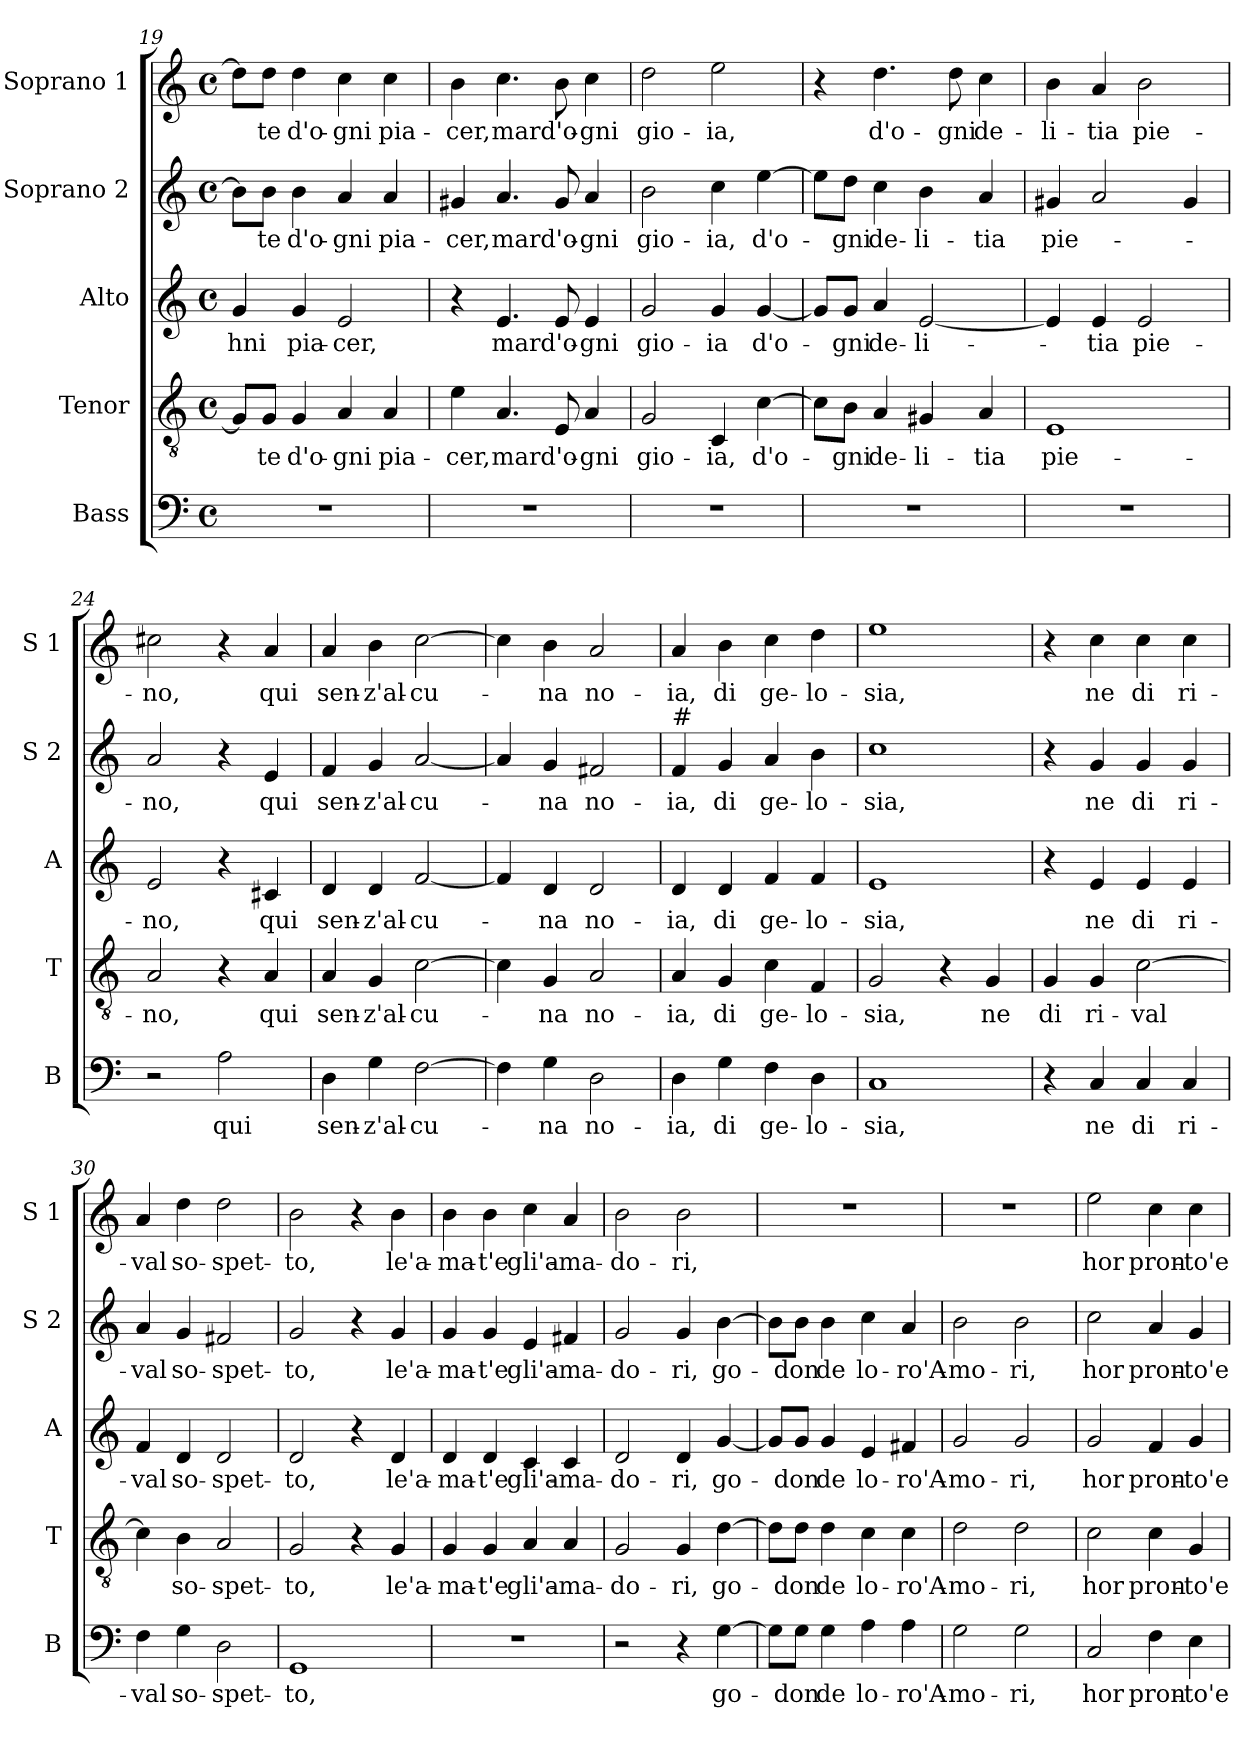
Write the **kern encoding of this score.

**kern	**text	**kern	**text	**kern	**text	**kern	**text	**kern	**text
*part5	*part5	*part4	*part4	*part3	*part3	*part2	*part2	*part1	*part1
*staff5	*staff5	*staff4	*staff4	*staff3	*staff3	*staff2	*staff2	*staff1	*staff1
*I"Bass	*	*I"Tenor	*	*I"Alto	*	*I"Soprano 2	*	*I"Soprano 1	*
*I'B	*	*I'T	*	*I'A	*	*I'S 2	*	*I'S 1	*
*clefF4	*	*clefGv2	*	*clefG2	*	*clefG2	*	*clefG2	*
*k[]	*	*k[]	*	*k[]	*	*k[]	*	*k[]	*
*C:	*	*C:	*	*C:	*	*C:	*	*C:	*
*M4/4	*	*M4/4	*	*M4/4	*	*M4/4	*	*M4/4	*
*met(c)	*	*met(c)	*	*met(c)	*	*met(c)	*	*met(c)	*
=19	=19	=19	=19	=19	=19	=19	=19	=19	=19
!	!	!	!	!	!LO:LY:b	!	!	!	!
1r	.	8G/L]	.	4g/	-hni	8b\L]	.	8dd\L]	.
!	!	!	!LO:LY:b	!	!	!	!LO:LY:b	!	!LO:LY:b
.	.	8G/J	-te	.	.	8b\J	-te	8dd\J	-te
!	!	!	!LO:LY:b	!	!LO:LY:b	!	!LO:LY:b	!	!LO:LY:b
.	.	4G/	d'o-	4g/	pia-	4b\	d'o-	4dd\	d'o-
!	!	!	!LO:LY:b	!	!LO:LY:b	!	!LO:LY:b	!	!LO:LY:b
.	.	4A/	-gni	2e/	-cer,	4a/	-gni	4cc\	-gni
!	!	!	!LO:LY:b	!	!	!	!LO:LY:b	!	!LO:LY:b
.	.	4A/	pia-	.	.	4a/	pia-	4cc\	pia-
=20	=20	=20	=20	=20	=20	=20	=20	=20	=20
!	!	!	!LO:LY:b	!	!	!	!LO:LY:b	!	!LO:LY:b
1r	.	4e\	-cer,	4r	.	4g#X/	-cer,	4b\	-cer,
!	!	!	!LO:LY:b	!	!LO:LY:b	!	!LO:LY:b	!	!LO:LY:b
.	.	4.A/	mar	4.e/	mar	4.a/	mar	4.cc\	mar
!	!	!	!LO:LY:b	!	!LO:LY:b	!	!LO:LY:b	!	!LO:LY:b
.	.	8E/	d'o-	8e/	d'o-	8g#/	d'o-	8b\	d'o-
!	!	!	!LO:LY:b	!	!LO:LY:b	!	!LO:LY:b	!	!LO:LY:b
.	.	4A/	-gni	4e/	-gni	4a/	-gni	4cc\	-gni
=21	=21	=21	=21	=21	=21	=21	=21	=21	=21
!	!	!	!LO:LY:b	!	!LO:LY:b	!	!LO:LY:b	!	!LO:LY:b
1r	.	2G/	gio-	2g/	gio-	2b\	gio-	2dd\	gio-
!	!	!	!LO:LY:b	!	!LO:LY:b	!	!LO:LY:b	!	!LO:LY:b
.	.	4C/	-ia,	4g/	-ia	4cc\	-ia,	2ee\	-ia,
!	!	!	!LO:LY:b	!	!LO:LY:b	!	!LO:LY:b	!	!
.	.	[4c\	d'o-	[4g/	d'o-	[4ee\	d'o-	.	.
=22	=22	=22	=22	=22	=22	=22	=22	=22	=22
1r	.	8c\L]	.	8g/L]	.	8ee\L]	.	4r	.
!	!	!	!LO:LY:b	!	!LO:LY:b	!	!LO:LY:b	!	!
.	.	8B\J	-gni	8g/J	-gni	8dd\J	-gni	.	.
!	!	!	!LO:LY:b	!	!LO:LY:b	!	!LO:LY:b	!	!LO:LY:b
.	.	4A/	de-	4a/	de-	4cc\	de-	4.dd\	d'o-
!	!	!	!LO:LY:b	!	!LO:LY:b	!	!LO:LY:b	!	!
.	.	4G#X/	-li-	[2e/	-li-	4b\	-li-	.	.
!	!	!	!	!	!	!	!	!	!LO:LY:b
.	.	.	.	.	.	.	.	8dd\	-gni
!	!	!	!LO:LY:b	!	!	!	!LO:LY:b	!	!LO:LY:b
.	.	4A/	-tia	.	.	4a/	-tia	4cc\	de-
=23	=23	=23	=23	=23	=23	=23	=23	=23	=23
!	!	!	!LO:LY:b	!	!	!	!LO:LY:b	!	!LO:LY:b
1r	.	1E	pie-	4e/]	.	4g#X/	pie-	4b\	-li-
!	!	!	!	!	!LO:LY:b	!	!	!	!LO:LY:b
.	.	.	.	4e/	-tia	2a/	.	4a/	-tia
!	!	!	!	!	!LO:LY:b	!	!	!	!LO:LY:b
.	.	.	.	2e/	pie-	.	.	2b\	pie-
.	.	.	.	.	.	4g#/	.	.	.
!!LO:LB:g=z
=24	=24	=24	=24	=24	=24	=24	=24	=24	=24
!	!	!	!LO:LY:b	!	!LO:LY:b	!	!LO:LY:b	!	!LO:LY:b
2r	.	2A/	-no,	2e/	-no,	2a/	-no,	2cc#X\	-no,
!	!LO:LY:b	!	!	!	!	!	!	!	!
2A\	qui	4r	.	4r	.	4r	.	4r	.
!	!	!	!LO:LY:b	!	!LO:LY:b	!	!LO:LY:b	!	!LO:LY:b
.	.	4A/	qui	4c#X/	qui	4e/	qui	4a/	qui
=25	=25	=25	=25	=25	=25	=25	=25	=25	=25
!	!LO:LY:b	!	!LO:LY:b	!	!LO:LY:b	!	!LO:LY:b	!	!LO:LY:b
4D\	sen-	4A/	sen-	4d/	sen-	4f/	sen-	4a/	sen-
!	!LO:LY:b	!	!LO:LY:b	!	!LO:LY:b	!	!LO:LY:b	!	!LO:LY:b
4G\	-z'al-	4G/	-z'al-	4d/	-z'al-	4g/	-z'al-	4b\	-z'al-
!	!LO:LY:b	!	!LO:LY:b	!	!LO:LY:b	!	!LO:LY:b	!	!LO:LY:b
[2F\	-cu-	[2c\	-cu-	[2f/	-cu-	[2a/	-cu-	[2cc\	-cu-
=26	=26	=26	=26	=26	=26	=26	=26	=26	=26
4F\]	.	4c\]	.	4f/]	.	4a/]	.	4cc\]	.
!	!LO:LY:b	!	!LO:LY:b	!	!LO:LY:b	!	!LO:LY:b	!	!LO:LY:b
4G\	-na	4G/	-na	4d/	-na	4g/	-na	4b\	-na
!	!LO:LY:b	!	!LO:LY:b	!	!LO:LY:b	!	!LO:LY:b	!	!LO:LY:b
2D\	no-	2A/	no-	2d/	no-	2f#X/	no-	2a/	no-
=27	=27	=27	=27	=27	=27	=27	=27	=27	=27
!	!	!	!	!	!	!LO:TX:a:t=#	!	!	!
!	!LO:LY:b	!	!LO:LY:b	!	!LO:LY:b	!	!LO:LY:b	!	!LO:LY:b
4D\	-ia,	4A/	-ia,	4d/	-ia,	4f/	-ia,	4a/	-ia,
!	!LO:LY:b	!	!LO:LY:b	!	!LO:LY:b	!	!LO:LY:b	!	!LO:LY:b
4G\	di	4G/	di	4d/	di	4g/	di	4b\	di
!	!LO:LY:b	!	!LO:LY:b	!	!LO:LY:b	!	!LO:LY:b	!	!LO:LY:b
4F\	ge-	4c\	ge-	4f/	ge-	4a/	ge-	4cc\	ge-
!	!LO:LY:b	!	!LO:LY:b	!	!LO:LY:b	!	!LO:LY:b	!	!LO:LY:b
4D\	-lo-	4F/	-lo-	4f/	-lo-	4b\	-lo-	4dd\	-lo-
=28	=28	=28	=28	=28	=28	=28	=28	=28	=28
!	!LO:LY:b	!	!LO:LY:b	!	!LO:LY:b	!	!LO:LY:b	!	!LO:LY:b
1C	-sia,	2G/	-sia,	1e	-sia,	1cc	-sia,	1ee	-sia,
.	.	4r	.	.	.	.	.	.	.
!	!	!	!LO:LY:b	!	!	!	!	!	!
.	.	4G/	ne	.	.	.	.	.	.
=29	=29	=29	=29	=29	=29	=29	=29	=29	=29
!	!	!	!LO:LY:b	!	!	!	!	!	!
4r	.	4G/	di	4r	.	4r	.	4r	.
!	!LO:LY:b	!	!LO:LY:b	!	!LO:LY:b	!	!LO:LY:b	!	!LO:LY:b
4C/	ne	4G/	ri-	4e/	ne	4g/	ne	4cc\	ne
!	!LO:LY:b	!	!LO:LY:b	!	!LO:LY:b	!	!LO:LY:b	!	!LO:LY:b
4C/	di	[2c\	-val	4e/	di	4g/	di	4cc\	di
!	!LO:LY:b	!	!	!	!LO:LY:b	!	!LO:LY:b	!	!LO:LY:b
4C/	ri-	.	.	4e/	ri-	4g/	ri-	4cc\	ri-
!!LO:PB:g=z
=30	=30	=30	=30	=30	=30	=30	=30	=30	=30
!	!LO:LY:b	!	!	!	!LO:LY:b	!	!LO:LY:b	!	!LO:LY:b
4F\	-val	4c\]	.	4f/	-val	4a/	-val	4a/	-val
!	!LO:LY:b	!	!LO:LY:b	!	!LO:LY:b	!	!LO:LY:b	!	!LO:LY:b
4G\	so-	4B\	so-	4d/	so-	4g/	so-	4dd\	so-
!	!LO:LY:b	!	!LO:LY:b	!	!LO:LY:b	!	!LO:LY:b	!	!LO:LY:b
2D\	-spet-	2A/	-spet-	2d/	-spet-	2f#X/	-spet-	2dd\	-spet-
=31	=31	=31	=31	=31	=31	=31	=31	=31	=31
!	!LO:LY:b	!	!LO:LY:b	!	!LO:LY:b	!	!LO:LY:b	!	!LO:LY:b
1GG	-to,	2G/	-to,	2d/	-to,	2g/	-to,	2b\	-to,
.	.	4r	.	4r	.	4r	.	4r	.
!	!	!	!LO:LY:b	!	!LO:LY:b	!	!LO:LY:b	!	!LO:LY:b
.	.	4G/	le'a-	4d/	le'a-	4g/	le'a-	4b\	le'a-
=32	=32	=32	=32	=32	=32	=32	=32	=32	=32
!	!	!	!LO:LY:b	!	!LO:LY:b	!	!LO:LY:b	!	!LO:LY:b
1r	.	4G/	-ma-	4d/	-ma-	4g/	-ma-	4b\	-ma-
!	!	!	!LO:LY:b	!	!LO:LY:b	!	!LO:LY:b	!	!LO:LY:b
.	.	4G/	-t'e	4d/	-t'e	4g/	-t'e	4b\	-t'e
!	!	!	!LO:LY:b	!	!LO:LY:b	!	!LO:LY:b	!	!LO:LY:b
.	.	4A/	gli'a-	4c/	gli'a-	4e/	gli'a-	4cc\	gli'a-
!	!	!	!LO:LY:b	!	!LO:LY:b	!	!LO:LY:b	!	!LO:LY:b
.	.	4A/	-ma-	4c/	-ma-	4f#X/	-ma-	4a/	-ma-
=33	=33	=33	=33	=33	=33	=33	=33	=33	=33
!	!	!	!LO:LY:b	!	!LO:LY:b	!	!LO:LY:b	!	!LO:LY:b
2r	.	2G/	-do-	2d/	-do-	2g/	-do-	2b\	-do-
!	!	!	!LO:LY:b	!	!LO:LY:b	!	!LO:LY:b	!	!LO:LY:b
4r	.	4G/	-ri,	4d/	-ri,	4g/	-ri,	2b\	-ri,
!	!LO:LY:b	!	!LO:LY:b	!	!LO:LY:b	!	!LO:LY:b	!	!
[4G\	go-	[4d\	go-	[4g/	go-	[4b\	go-	.	.
=34	=34	=34	=34	=34	=34	=34	=34	=34	=34
8G\L]	.	8d\L]	.	8g/L]	.	8b\L]	.	1r	.
!	!LO:LY:b	!	!LO:LY:b	!	!LO:LY:b	!	!LO:LY:b	!	!
8G\J	-don	8d\J	-don	8g/J	-don	8b\J	-don	.	.
!	!LO:LY:b	!	!LO:LY:b	!	!LO:LY:b	!	!LO:LY:b	!	!
4G\	de	4d\	de	4g/	de	4b\	de	.	.
!	!LO:LY:b	!	!LO:LY:b	!	!LO:LY:b	!	!LO:LY:b	!	!
4A\	lo-	4c\	lo-	4e/	lo-	4cc\	lo-	.	.
!	!LO:LY:b	!	!LO:LY:b	!	!LO:LY:b	!	!LO:LY:b	!	!
4A\	-ro'A-	4c\	-ro'A-	4f#X/	-ro'A-	4a/	-ro'A-	.	.
=35	=35	=35	=35	=35	=35	=35	=35	=35	=35
!	!LO:LY:b	!	!LO:LY:b	!	!LO:LY:b	!	!LO:LY:b	!	!
2G\	-mo-	2d\	-mo-	2g/	-mo-	2b\	-mo-	1r	.
!	!LO:LY:b	!	!LO:LY:b	!	!LO:LY:b	!	!LO:LY:b	!	!
2G\	-ri,	2d\	-ri,	2g/	-ri,	2b\	-ri,	.	.
!!LO:LB:g=z
=36	=36	=36	=36	=36	=36	=36	=36	=36	=36
!	!LO:LY:b	!	!LO:LY:b	!	!LO:LY:b	!	!LO:LY:b	!	!LO:LY:b
2C/	hor	2c\	hor	2g/	hor	2cc\	hor	2ee\	hor
!	!LO:LY:b	!	!LO:LY:b	!	!LO:LY:b	!	!LO:LY:b	!	!LO:LY:b
4F\	pron-	4c\	pron-	4f/	pron-	4a/	pron-	4cc\	pron-
!	!LO:LY:b	!	!LO:LY:b	!	!LO:LY:b	!	!LO:LY:b	!	!LO:LY:b
4E\	-to'e	4G/	-to'e	4g/	-to'e	4g/	-to'e	4cc\	-to'e
=	=	=	=	=	=	=	=	=	=
*-	*-	*-	*-	*-	*-	*-	*-	*-	*-
